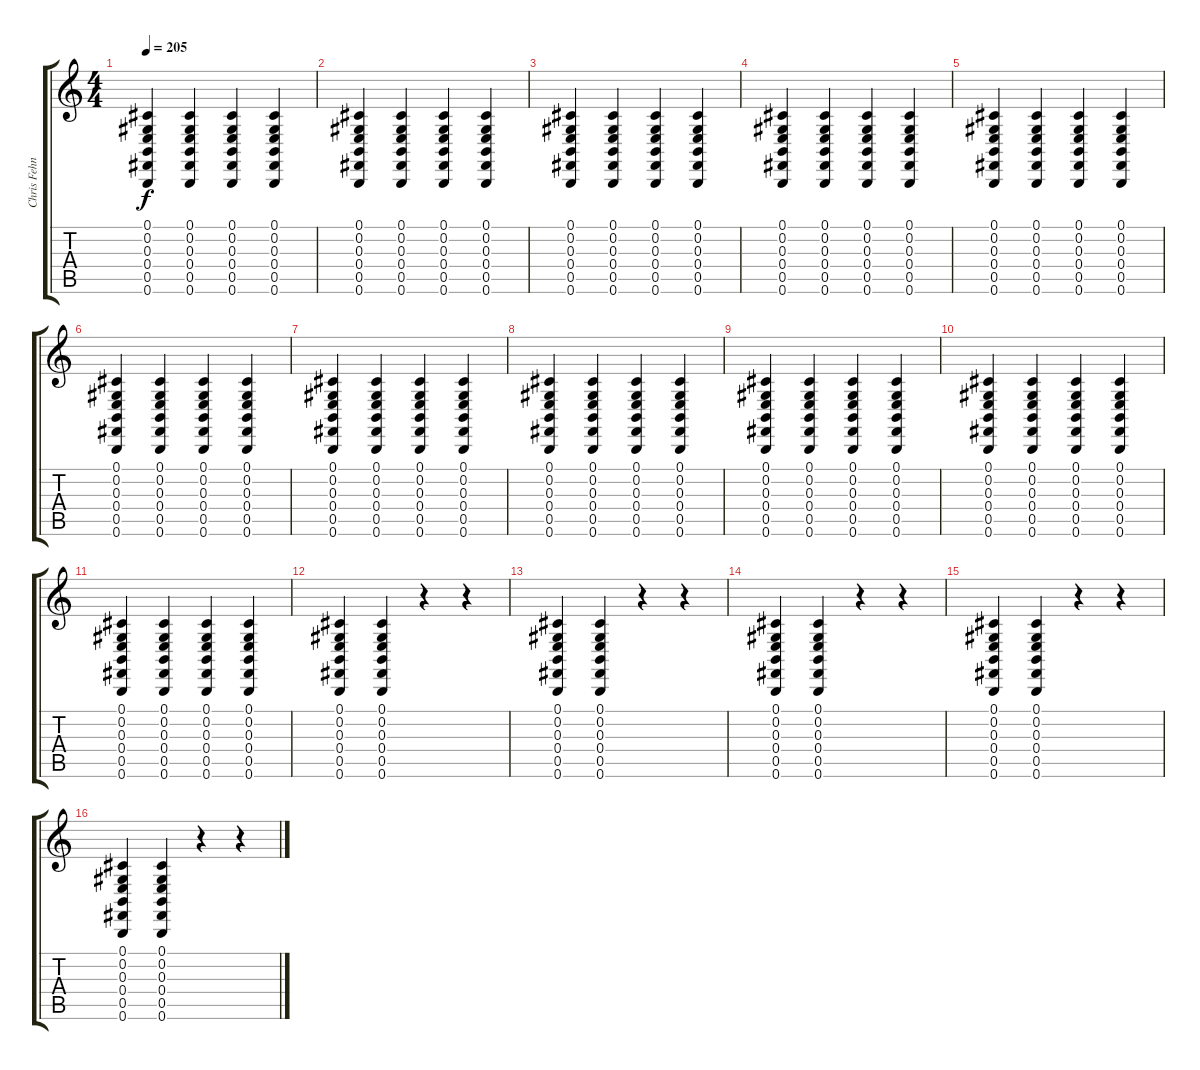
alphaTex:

\track ("Chris Fehn" "Chris Fehn") {instrument melodictom}
\staff {score tabs}
\tuning (Db4 Ab3 E3 B2 Gb2 B1) {hide}
\ts (4 4)
\tempo 205
\clef g2
\ks c
(0.1 0.2 0.3 0.4 0.5 0.6).4{dy f} (0.1 0.2 0.3 0.4 0.5 0.6).4 (0.1 0.2 0.3 0.4 0.5 0.6).4 (0.1 0.2 0.3 0.4 0.5 0.6).4 |
(0.1 0.2 0.3 0.4 0.5 0.6).4 (0.1 0.2 0.3 0.4 0.5 0.6).4 (0.1 0.2 0.3 0.4 0.5 0.6).4 (0.1 0.2 0.3 0.4 0.5 0.6).4 |
(0.1 0.2 0.3 0.4 0.5 0.6).4 (0.1 0.2 0.3 0.4 0.5 0.6).4 (0.1 0.2 0.3 0.4 0.5 0.6).4 (0.1 0.2 0.3 0.4 0.5 0.6).4 |
(0.1 0.2 0.3 0.4 0.5 0.6).4 (0.1 0.2 0.3 0.4 0.5 0.6).4 (0.1 0.2 0.3 0.4 0.5 0.6).4 (0.1 0.2 0.3 0.4 0.5 0.6).4 |
(0.1 0.2 0.3 0.4 0.5 0.6).4 (0.1 0.2 0.3 0.4 0.5 0.6).4 (0.1 0.2 0.3 0.4 0.5 0.6).4 (0.1 0.2 0.3 0.4 0.5 0.6).4 |
(0.1 0.2 0.3 0.4 0.5 0.6).4 (0.1 0.2 0.3 0.4 0.5 0.6).4 (0.1 0.2 0.3 0.4 0.5 0.6).4 (0.1 0.2 0.3 0.4 0.5 0.6).4 |
(0.1 0.2 0.3 0.4 0.5 0.6).4 (0.1 0.2 0.3 0.4 0.5 0.6).4 (0.1 0.2 0.3 0.4 0.5 0.6).4 (0.1 0.2 0.3 0.4 0.5 0.6).4 |
(0.1 0.2 0.3 0.4 0.5 0.6).4 (0.1 0.2 0.3 0.4 0.5 0.6).4 (0.1 0.2 0.3 0.4 0.5 0.6).4 (0.1 0.2 0.3 0.4 0.5 0.6).4 |
(0.1 0.2 0.3 0.4 0.5 0.6).4 (0.1 0.2 0.3 0.4 0.5 0.6).4 (0.1 0.2 0.3 0.4 0.5 0.6).4 (0.1 0.2 0.3 0.4 0.5 0.6).4 |
(0.1 0.2 0.3 0.4 0.5 0.6).4 (0.1 0.2 0.3 0.4 0.5 0.6).4 (0.1 0.2 0.3 0.4 0.5 0.6).4 (0.1 0.2 0.3 0.4 0.5 0.6).4 |
(0.1 0.2 0.3 0.4 0.5 0.6).4 (0.1 0.2 0.3 0.4 0.5 0.6).4 (0.1 0.2 0.3 0.4 0.5 0.6).4 (0.1 0.2 0.3 0.4 0.5 0.6).4 |
(0.1 0.2 0.3 0.4 0.5 0.6).4 (0.1 0.2 0.3 0.4 0.5 0.6).4 r.4 r.4 |
(0.1 0.2 0.3 0.4 0.5 0.6).4 (0.1 0.2 0.3 0.4 0.5 0.6).4 r.4 r.4 |
(0.1 0.2 0.3 0.4 0.5 0.6).4 (0.1 0.2 0.3 0.4 0.5 0.6).4 r.4 r.4 |
(0.1 0.2 0.3 0.4 0.5 0.6).4 (0.1 0.2 0.3 0.4 0.5 0.6).4 r.4 r.4 |
(0.1 0.2 0.3 0.4 0.5 0.6).4 (0.1 0.2 0.3 0.4 0.5 0.6).4 r.4 r.4
